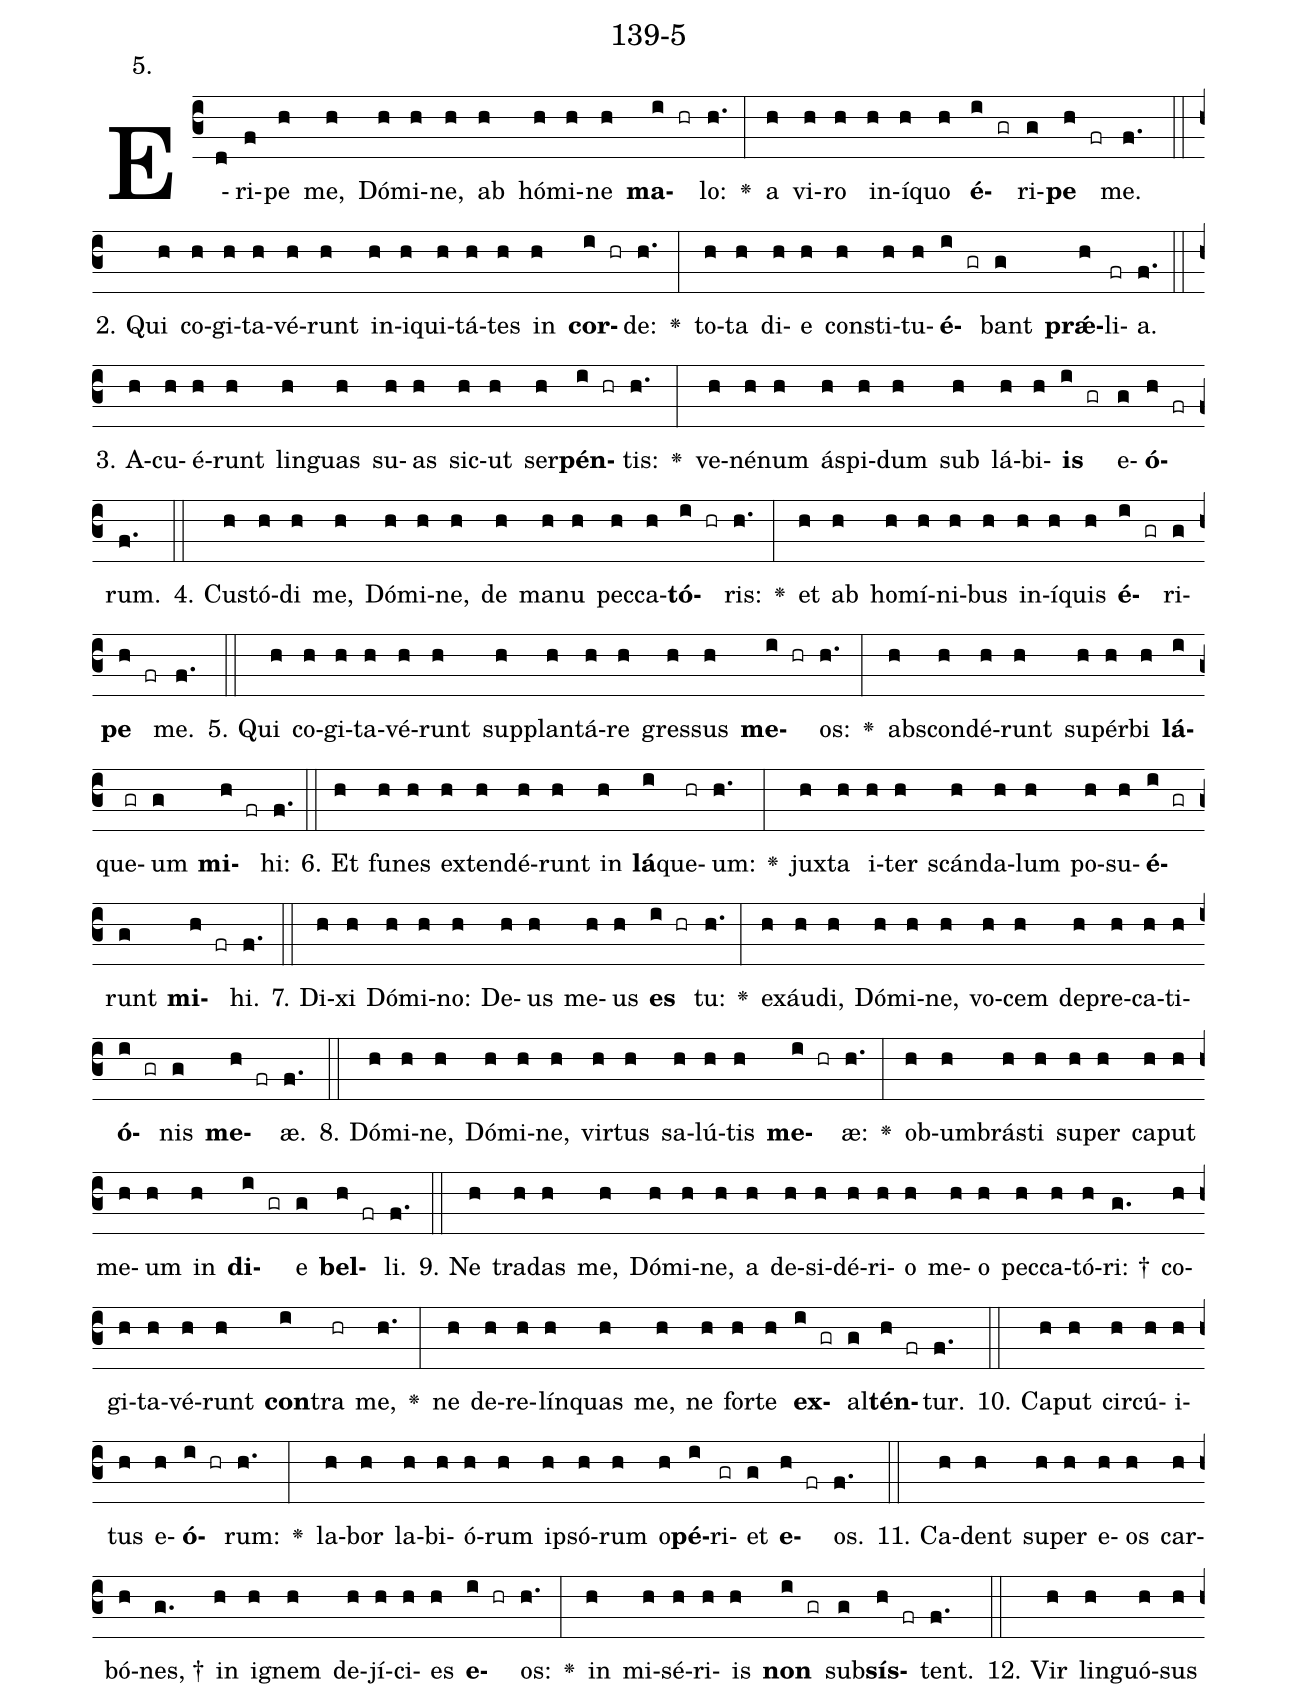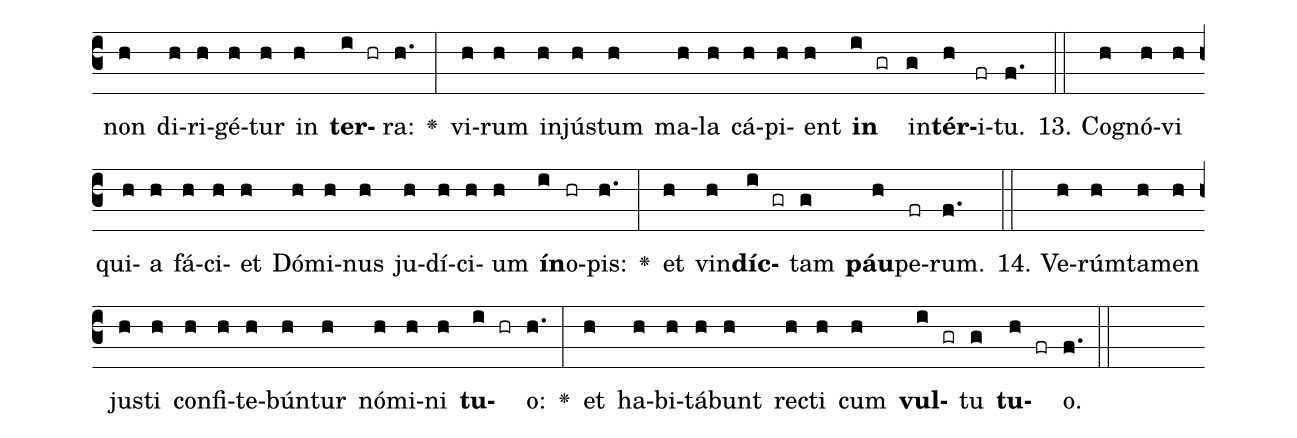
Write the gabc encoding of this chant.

name: 139-5;
annotation: 5.;
%%
(c3)E(d)ri(f)pe(h) me,(h) Dó(h)mi(h)ne,(h) ab(h) hó(h)mi(h)ne(h) <b>ma</b>(i hr)lo:(h.) <v>\greheightstar</v>(:) a(h) vi(h)ro(h) in(h)í(h)quo(h) <b>é</b>(i gr)ri(g)<b>pe</b>(h fr) me.(f.) (::)
2. Qui(h) co(h)gi(h)ta(h)vé(h)runt(h) in(h)i(h)qui(h)tá(h)tes(h) in(h) <b>cor</b>(i hr)de:(h.) <v>\greheightstar</v>(:) to(h)ta(h) di(h)e(h) con(h)sti(h)tu(h)<b>é</b>(i gr)bant(g) <b>prǽ</b>(h)li(fr)a.(f.) (::)
3. A(h)cu(h)é(h)runt(h) lin(h)guas(h) su(h)as(h) sic(h)ut(h) ser(h)<b>pén</b>(i hr)tis:(h.) <v>\greheightstar</v>(:) ve(h)né(h)num(h) ás(h)pi(h)dum(h) sub(h) lá(h)bi(h)<b>is</b>(i gr) e(g)<b>ó</b>(h fr)rum.(f.) (::)
4. Cus(h)tó(h)di(h) me,(h) Dó(h)mi(h)ne,(h) de(h) ma(h)nu(h) pec(h)ca(h)<b>tó</b>(i hr)ris:(h.) <v>\greheightstar</v>(:) et(h) ab(h) ho(h)mí(h)ni(h)bus(h) in(h)í(h)quis(h) <b>é</b>(i gr)ri(g)<b>pe</b>(h fr) me.(f.) (::)
5. Qui(h) co(h)gi(h)ta(h)vé(h)runt(h) sup(h)plan(h)tá(h)re(h) gres(h)sus(h) <b>me</b>(i hr)os:(h.) <v>\greheightstar</v>(:) abs(h)con(h)dé(h)runt(h) su(h)pér(h)bi(h) <b>lá</b>(i)que(gr)um(g) <b>mi</b>(h fr)hi:(f.) (::)
6. Et(h) fu(h)nes(h) ex(h)ten(h)dé(h)runt(h) in(h) <b>lá</b>(i)que(hr)um:(h.) <v>\greheightstar</v>(:) jux(h)ta(h) i(h)ter(h) scán(h)da(h)lum(h) po(h)su(h)<b>é</b>(i gr)runt(g) <b>mi</b>(h fr)hi.(f.) (::)
7. Di(h)xi(h) Dó(h)mi(h)no:(h) De(h)us(h) me(h)us(h) <b>es</b>(i hr) tu:(h.) <v>\greheightstar</v>(:) ex(h)áu(h)di,(h) Dó(h)mi(h)ne,(h) vo(h)cem(h) de(h)pre(h)ca(h)ti(h)<b>ó</b>(i gr)nis(g) <b>me</b>(h fr)æ.(f.) (::)
8. Dó(h)mi(h)ne,(h) Dó(h)mi(h)ne,(h) vir(h)tus(h) sa(h)lú(h)tis(h) <b>me</b>(i hr)æ:(h.) <v>\greheightstar</v>(:) ob(h)um(h)brás(h)ti(h) su(h)per(h) ca(h)put(h) me(h)um(h) in(h) <b>di</b>(i gr)e(g) <b>bel</b>(h fr)li.(f.) (::)
9. Ne(h) tra(h)das(h) me,(h) Dó(h)mi(h)ne,(h) a(h) de(h)si(h)dé(h)ri(h)o(h) me(h)o(h) pec(h)ca(h)tó(h)ri: †(g.) co(h)gi(h)ta(h)vé(h)runt(h) <b>con</b>(i)tra(hr) me,(h.) <v>\greheightstar</v>(:) ne(h) de(h)re(h)lín(h)quas(h) me,(h) ne(h) for(h)te(h) <b>ex</b>(i gr)al(g)<b>tén</b>(h fr)tur.(f.) (::)
10. Ca(h)put(h) cir(h)cú(h)i(h)tus(h) e(h)<b>ó</b>(i hr)rum:(h.) <v>\greheightstar</v>(:) la(h)bor(h) la(h)bi(h)ó(h)rum(h) ip(h)só(h)rum(h) o(h)<b>pé</b>(i)ri(gr)et(g) <b>e</b>(h fr)os.(f.) (::)
11. Ca(h)dent(h) su(h)per(h) e(h)os(h) car(h)bó(h)nes, †(g.) in(h) i(h)gnem(h) de(h)jí(h)ci(h)es(h) <b>e</b>(i hr)os:(h.) <v>\greheightstar</v>(:) in(h) mi(h)sé(h)ri(h)is(h) <b>non</b>(i gr) sub(g)<b>sís</b>(h fr)tent.(f.) (::)
12. Vir(h) lin(h)guó(h)sus(h) non(h) di(h)ri(h)gé(h)tur(h) in(h) <b>ter</b>(i hr)ra:(h.) <v>\greheightstar</v>(:) vi(h)rum(h) in(h)jús(h)tum(h) ma(h)la(h) cá(h)pi(h)ent(h) <b>in</b>(i gr) in(g)<b>tér</b>(h)i(fr)tu.(f.) (::)
13. Co(h)gnó(h)vi(h) qui(h)a(h) fá(h)ci(h)et(h) Dó(h)mi(h)nus(h) ju(h)dí(h)ci(h)um(h) <b>ín</b>(i)o(hr)pis:(h.) <v>\greheightstar</v>(:) et(h) vin(h)<b>díc</b>(i gr)tam(g) <b>páu</b>(h)pe(fr)rum.(f.) (::)
14. Ve(h)rúm(h)ta(h)men(h) jus(h)ti(h) con(h)fi(h)te(h)bún(h)tur(h) nó(h)mi(h)ni(h) <b>tu</b>(i hr)o:(h.) <v>\greheightstar</v>(:) et(h) ha(h)bi(h)tá(h)bunt(h) rec(h)ti(h) cum(h) <b>vul</b>(i gr)tu(g) <b>tu</b>(h fr)o.(f.) (::)
